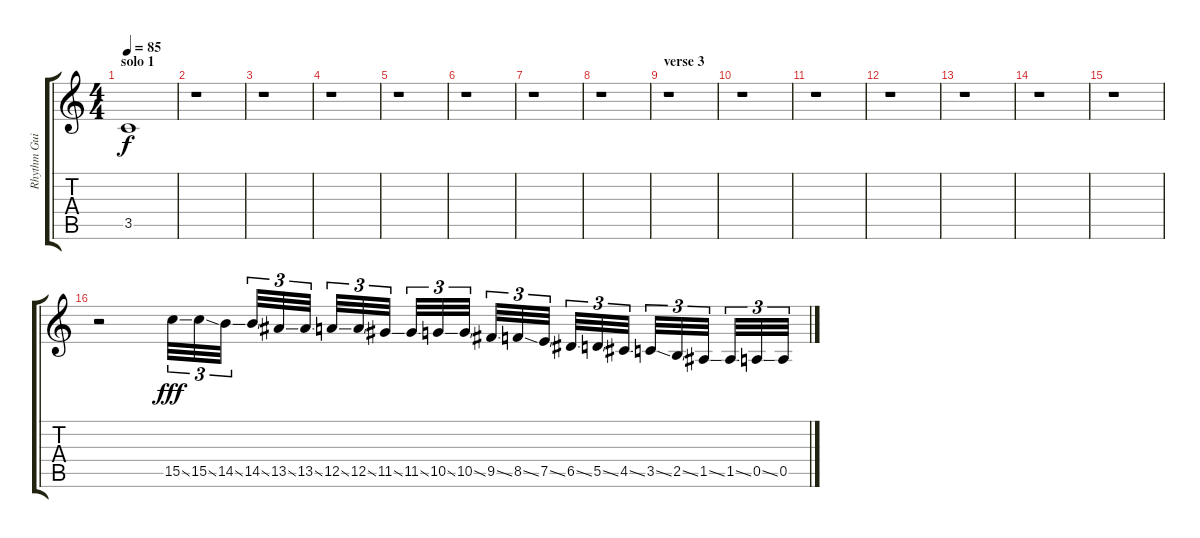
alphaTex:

\track ("Rhythm Guitar 1" "Rhythm Gui") {instrument distortionguitar}
\staff {score tabs}
\tuning (E4 B3 G3 D3 A2 E2) {hide}
\ts (4 4)
\section ("" "solo 1")
\tempo 85
\clef g2
\ks c
3.5{t}.1{dy f} |
r.1 |
r.1 |
r.1 |
r.1 |
r.1 |
r.1 |
r.1 |
\section ("" "verse 3")
r.1 |
r.1 |
r.1 |
r.1 |
r.1 |
r.1 |
r.1 |
r.2 15.5{ss}.32{tu (3 2) dy fff volume 13 instrument guitarfretnoise} 15.5{ss}.32{tu (3 2)} 14.5{ss}.32{tu (3 2)} 14.5{ss}.32{tu (3 2)} 13.5{ss}.32{tu (3 2)} 13.5{ss}.32{tu (3 2)} 12.5{ss}.32{tu (3 2)} 12.5{ss}.32{tu (3 2)} 11.5{ss}.32{tu (3 2)} 11.5{ss}.32{tu (3 2)} 10.5{ss}.32{tu (3 2)} 10.5{ss}.32{tu (3 2)} 9.5{ss}.32{tu (3 2)} 8.5{ss}.32{tu (3 2)} 7.5{ss}.32{tu (3 2)} 6.5{ss}.32{tu (3 2)} 5.5{ss}.32{tu (3 2)} 4.5{ss}.32{tu (3 2)} 3.5{ss}.32{tu (3 2)} 2.5{ss}.32{tu (3 2)} 1.5{ss}.32{tu (3 2)} 1.5{ss}.32{tu (3 2)} 0.5{ss}.32{tu (3 2)} 0.5.32{tu (3 2)}
